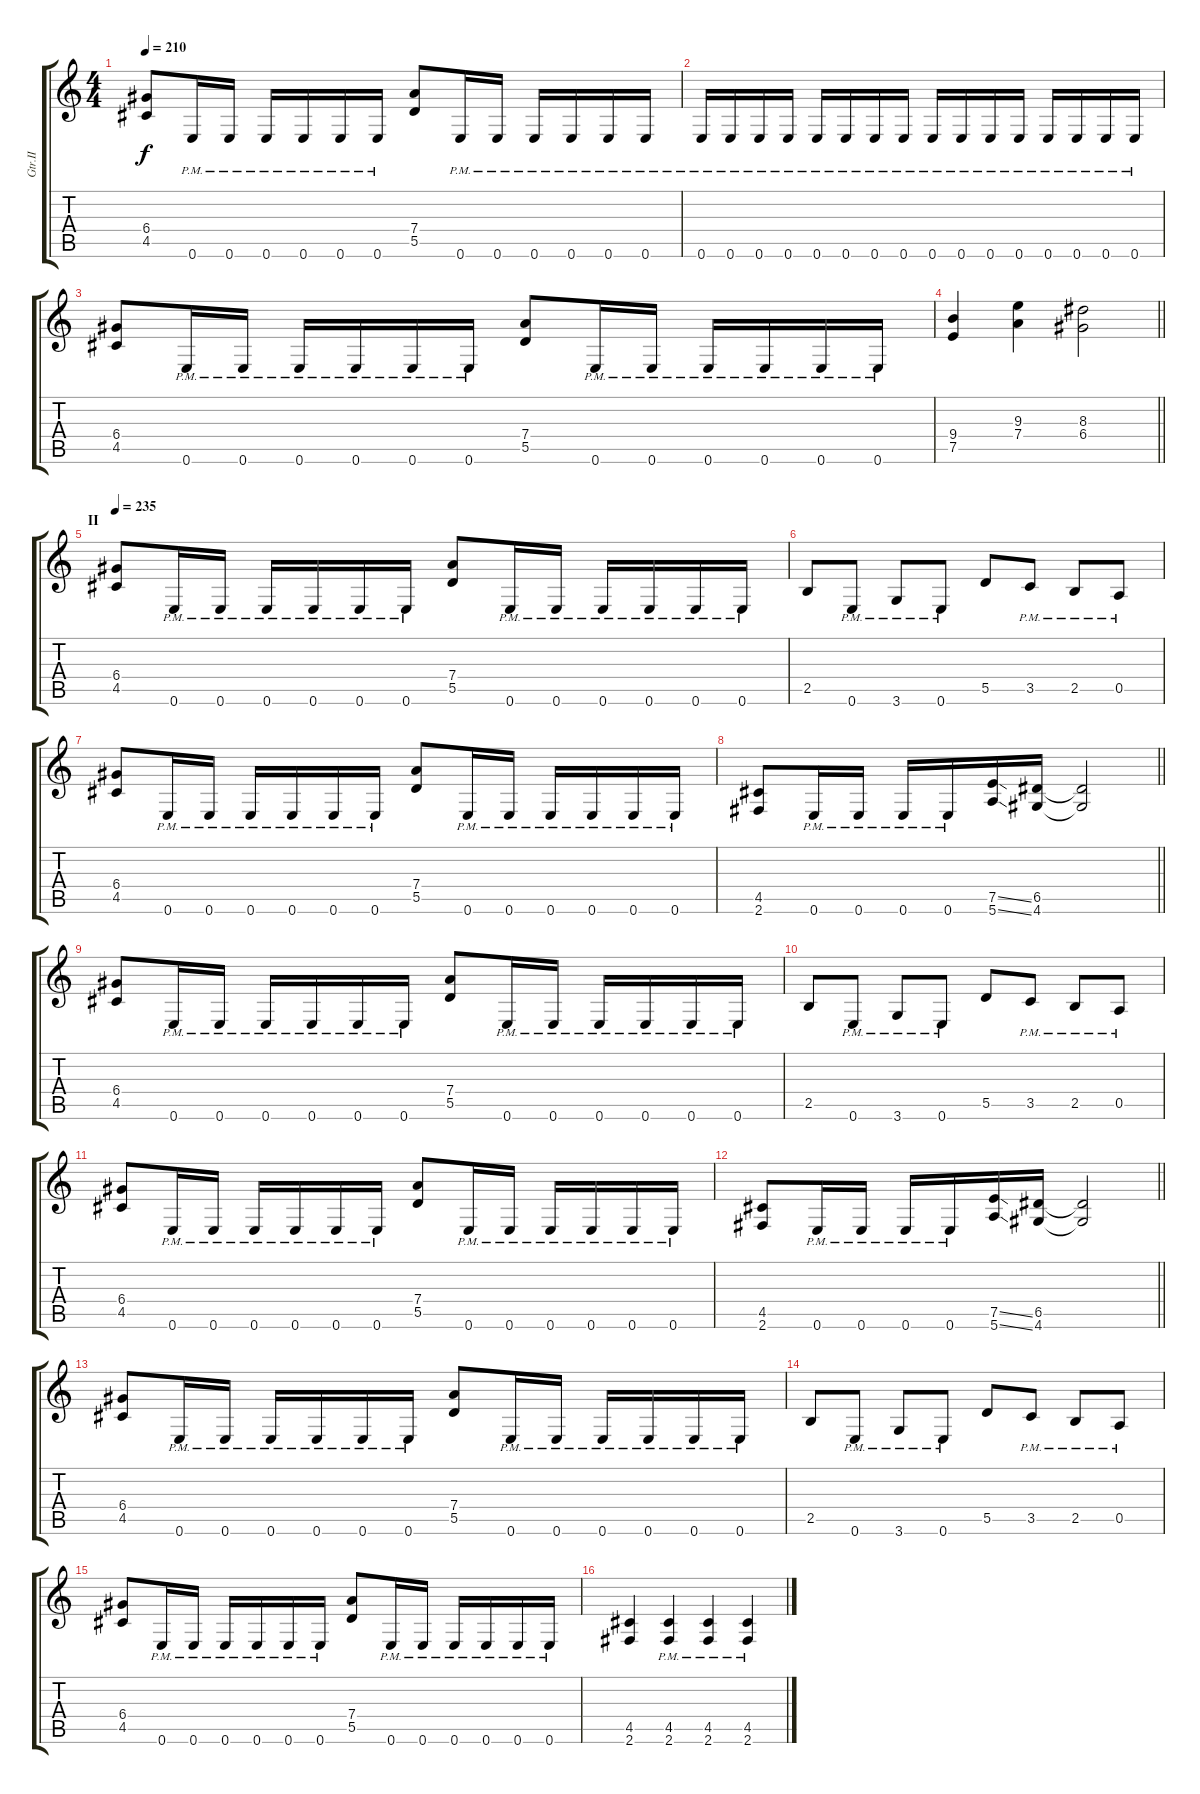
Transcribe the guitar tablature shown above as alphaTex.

\track ("Gtr.II" "Gtr.II") {instrument overdrivenguitar}
\staff {score tabs}
\tuning (E4 B3 G3 D3 A2 E2) {hide}
\ts (4 4)
\tempo 210
\clef g2
\ks c
(6.4 4.5).8{dy f} 0.6{pm}.16 0.6{pm}.16 0.6{pm}.16 0.6{pm}.16 0.6{pm}.16 0.6{pm}.16 (7.4 5.5).8 0.6{pm}.16 0.6{pm}.16 0.6{pm}.16 0.6{pm}.16 0.6{pm}.16 0.6{pm}.16 |
0.6{pm}.16 0.6{pm}.16 0.6{pm}.16 0.6{pm}.16 0.6{pm}.16 0.6{pm}.16 0.6{pm}.16 0.6{pm}.16 0.6{pm}.16 0.6{pm}.16 0.6{pm}.16 0.6{pm}.16 0.6{pm}.16 0.6{pm}.16 0.6{pm}.16 0.6{pm}.16 |
(6.4 4.5).8 0.6{pm}.16 0.6{pm}.16 0.6{pm}.16 0.6{pm}.16 0.6{pm}.16 0.6{pm}.16 (7.4 5.5).8 0.6{pm}.16 0.6{pm}.16 0.6{pm}.16 0.6{pm}.16 0.6{pm}.16 0.6{pm}.16 |
\barLineRight lightlight
(9.4 7.5).4 (9.3 7.4).4 (8.3 6.4).2 |
\section ("" "II")
\tempo 235
(6.4 4.5).8 0.6{pm}.16 0.6{pm}.16 0.6{pm}.16 0.6{pm}.16 0.6{pm}.16 0.6{pm}.16 (7.4 5.5).8 0.6{pm}.16 0.6{pm}.16 0.6{pm}.16 0.6{pm}.16 0.6{pm}.16 0.6{pm}.16 |
2.5.8 0.6{pm}.8 3.6{pm}.8 0.6{pm}.8 5.5.8 3.5{pm}.8 2.5{pm}.8 0.5{pm}.8 |
(6.4 4.5).8 0.6{pm}.16 0.6{pm}.16 0.6{pm}.16 0.6{pm}.16 0.6{pm}.16 0.6{pm}.16 (7.4 5.5).8 0.6{pm}.16 0.6{pm}.16 0.6{pm}.16 0.6{pm}.16 0.6{pm}.16 0.6{pm}.16 |
\barLineRight lightlight
(4.5 2.6).8 0.6{pm}.16 0.6{pm}.16 0.6{pm}.16 0.6{pm}.16 (7.5{ss} 5.6{ss}).16 (6.5 4.6).16 (6.5{t} 4.6{t}).2 |
(6.4 4.5).8 0.6{pm}.16 0.6{pm}.16 0.6{pm}.16 0.6{pm}.16 0.6{pm}.16 0.6{pm}.16 (7.4 5.5).8 0.6{pm}.16 0.6{pm}.16 0.6{pm}.16 0.6{pm}.16 0.6{pm}.16 0.6{pm}.16 |
2.5.8 0.6{pm}.8 3.6{pm}.8 0.6{pm}.8 5.5.8 3.5{pm}.8 2.5{pm}.8 0.5{pm}.8 |
(6.4 4.5).8 0.6{pm}.16 0.6{pm}.16 0.6{pm}.16 0.6{pm}.16 0.6{pm}.16 0.6{pm}.16 (7.4 5.5).8 0.6{pm}.16 0.6{pm}.16 0.6{pm}.16 0.6{pm}.16 0.6{pm}.16 0.6{pm}.16 |
\barLineRight lightlight
(4.5 2.6).8 0.6{pm}.16 0.6{pm}.16 0.6{pm}.16 0.6{pm}.16 (7.5{ss} 5.6{ss}).16 (6.5 4.6).16 (6.5{t} 4.6{t}).2 |
(6.4 4.5).8 0.6{pm}.16 0.6{pm}.16 0.6{pm}.16 0.6{pm}.16 0.6{pm}.16 0.6{pm}.16 (7.4 5.5).8 0.6{pm}.16 0.6{pm}.16 0.6{pm}.16 0.6{pm}.16 0.6{pm}.16 0.6{pm}.16 |
2.5.8 0.6{pm}.8 3.6{pm}.8 0.6{pm}.8 5.5.8 3.5{pm}.8 2.5{pm}.8 0.5{pm}.8 |
(6.4 4.5).8 0.6{pm}.16 0.6{pm}.16 0.6{pm}.16 0.6{pm}.16 0.6{pm}.16 0.6{pm}.16 (7.4 5.5).8 0.6{pm}.16 0.6{pm}.16 0.6{pm}.16 0.6{pm}.16 0.6{pm}.16 0.6{pm}.16 |
(4.5 2.6).4 (4.5{pm} 2.6{pm}).4 (4.5{pm} 2.6{pm}).4 (4.5{pm} 2.6{pm}).4
